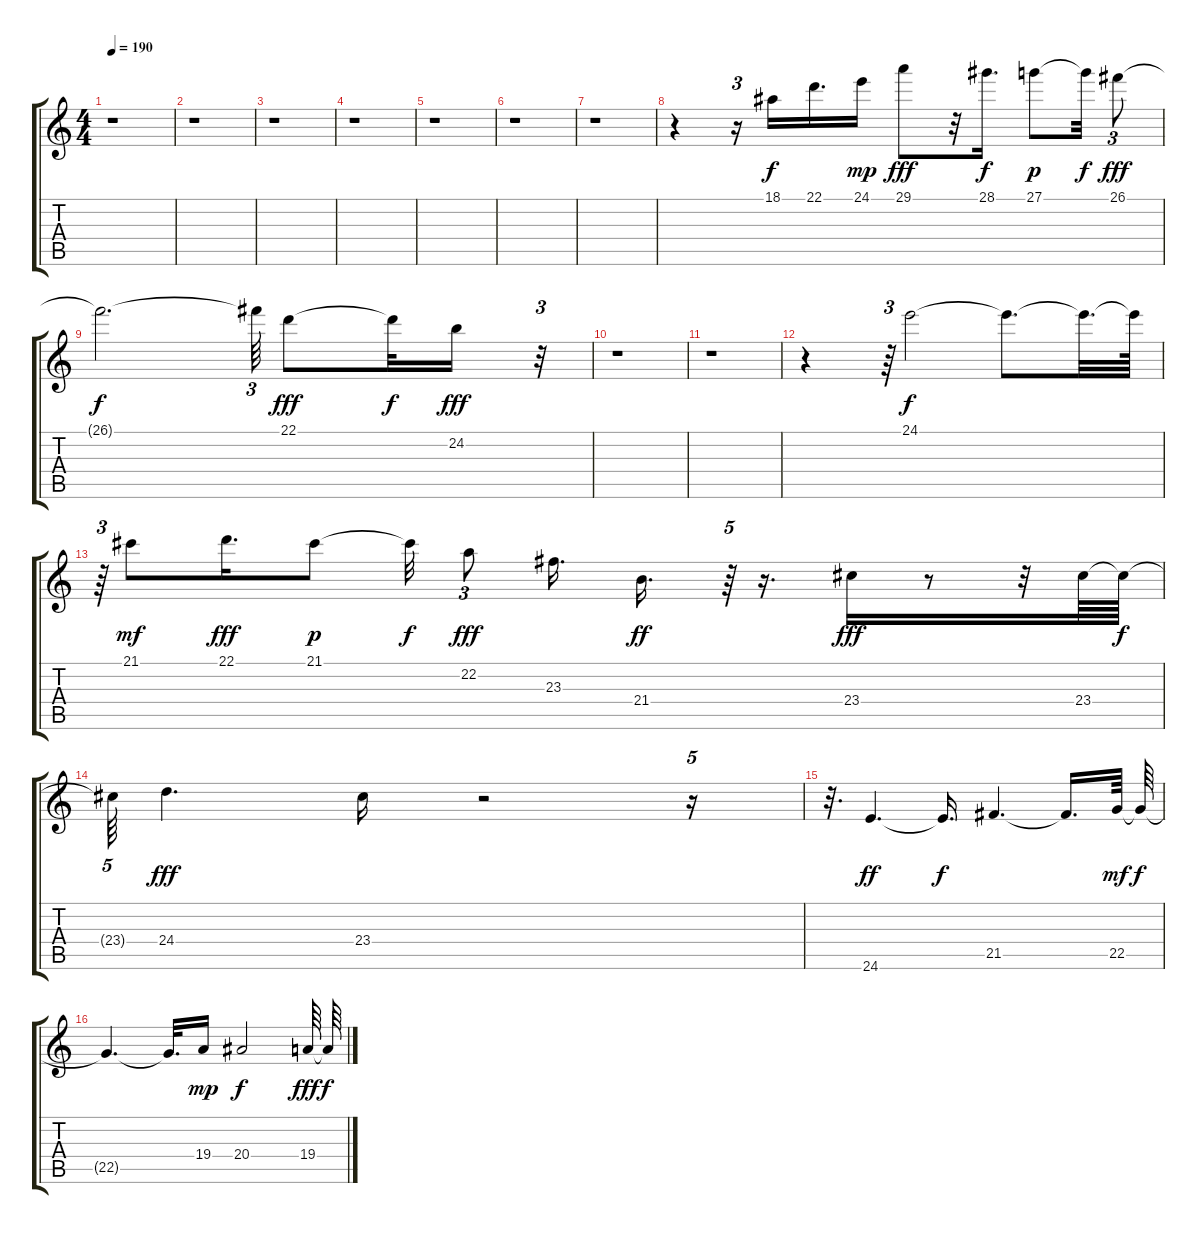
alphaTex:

\track "" {instrument piccolo}
\staff {score tabs}
\tuning (E4 B3 G3 D3 A2 E2) {hide}
\ts (4 4)
\tempo 190
\clef g2
\ks c
r.1{dy f} |
r.1 |
r.1 |
r.1 |
r.1 |
r.1 |
r.1 |
r.4 r.16{tu (3 2)} 18.1.16 22.1.16{d} 24.1.16{dy mp} 29.1.8{dy fff} r.32 28.1.16{d dy f} 27.1.8{dy p} 27.1{t}.32{dy f} 26.1.8{tu (3 2) dy fff} |
26.1{t}.2{d dy f} 26.1{t}.64{tu (3 2)} 22.1.8{dy fff} 22.1{t}.32{dy f} 24.2.16{dy fff} r.32{tu (3 2)} |
r.1 |
r.1 |
r.4 r.64{tu (3 2)} 24.1.2{dy f} 24.1{t}.8{d} 24.1{t}.32{d} 24.1{t}.64 |
r.64{tu (3 2)} 21.1.8{dy mf} 22.1.16{d dy fff} 21.1.8{dy p} 21.1{t}.32{dy f} 22.2.8{tu (3 2) dy fff} 23.3.16{d} 21.4.16{d dy ff} r.64{tu (5 4)} r.16{d} 23.4.16{dy fff} r.8 r.32 23.4.64 23.4{t}.64{dy f} |
23.4{t}.64{tu (5 4)} 24.4.4{d dy fff} 23.4.16 r.2 r.16{tu (5 4)} |
r.32{d} 24.6.4{d dy ff} 24.6{t}.16{d dy f} 21.5.4{d} 21.5{t}.16{d} 22.5.64{dy mf} 22.5{t}.64{dy f} |
22.5{t}.4{d} 22.5{t}.32{d} 19.4.16{dy mp} 20.4.2{dy f} 19.4.64{dy fff} 19.4{t}.64{dy f}
